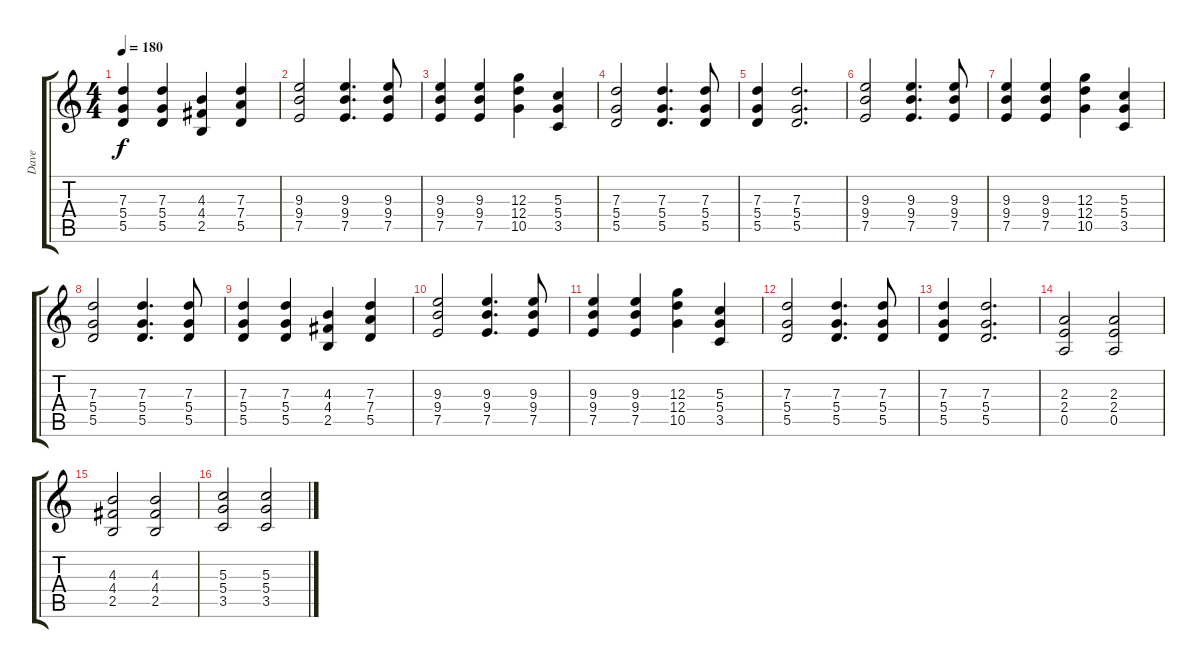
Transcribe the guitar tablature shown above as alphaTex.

\track ("Dave" "Dave") {instrument distortionguitar}
\staff {score tabs}
\tuning (E4 B3 G3 D3 A2 E2) {hide}
\ts (4 4)
\tempo 180
\clef g2
\ks c
(7.3 5.4 5.5).4{dy f} (7.3 5.4 5.5).4 (4.3 4.4 2.5).4 (7.3 7.4 5.5).4 |
(9.3 9.4 7.5).2 (9.3 9.4 7.5).4{d} (9.3 9.4 7.5).8 |
(9.3 9.4 7.5).4 (9.3 9.4 7.5).4 (12.3 12.4 10.5).4 (5.3 5.4 3.5).4 |
(7.3 5.4 5.5).2 (7.3 5.4 5.5).4{d} (7.3 5.4 5.5).8 |
(7.3 5.4 5.5).4 (7.3 5.4 5.5).2{d} |
(9.3 9.4 7.5).2 (9.3 9.4 7.5).4{d} (9.3 9.4 7.5).8 |
(9.3 9.4 7.5).4 (9.3 9.4 7.5).4 (12.3 12.4 10.5).4 (5.3 5.4 3.5).4 |
(7.3 5.4 5.5).2 (7.3 5.4 5.5).4{d} (7.3 5.4 5.5).8 |
(7.3 5.4 5.5).4 (7.3 5.4 5.5).4 (4.3 4.4 2.5).4 (7.3 7.4 5.5).4 |
(9.3 9.4 7.5).2 (9.3 9.4 7.5).4{d} (9.3 9.4 7.5).8 |
(9.3 9.4 7.5).4 (9.3 9.4 7.5).4 (12.3 12.4 10.5).4 (5.3 5.4 3.5).4 |
(7.3 5.4 5.5).2 (7.3 5.4 5.5).4{d} (7.3 5.4 5.5).8 |
(7.3 5.4 5.5).4 (7.3 5.4 5.5).2{d} |
(2.3 2.4 0.5).2 (2.3 2.4 0.5).2 |
(4.3 4.4 2.5).2 (4.3 4.4 2.5).2 |
(5.3 5.4 3.5).2 (5.3 5.4 3.5).2
